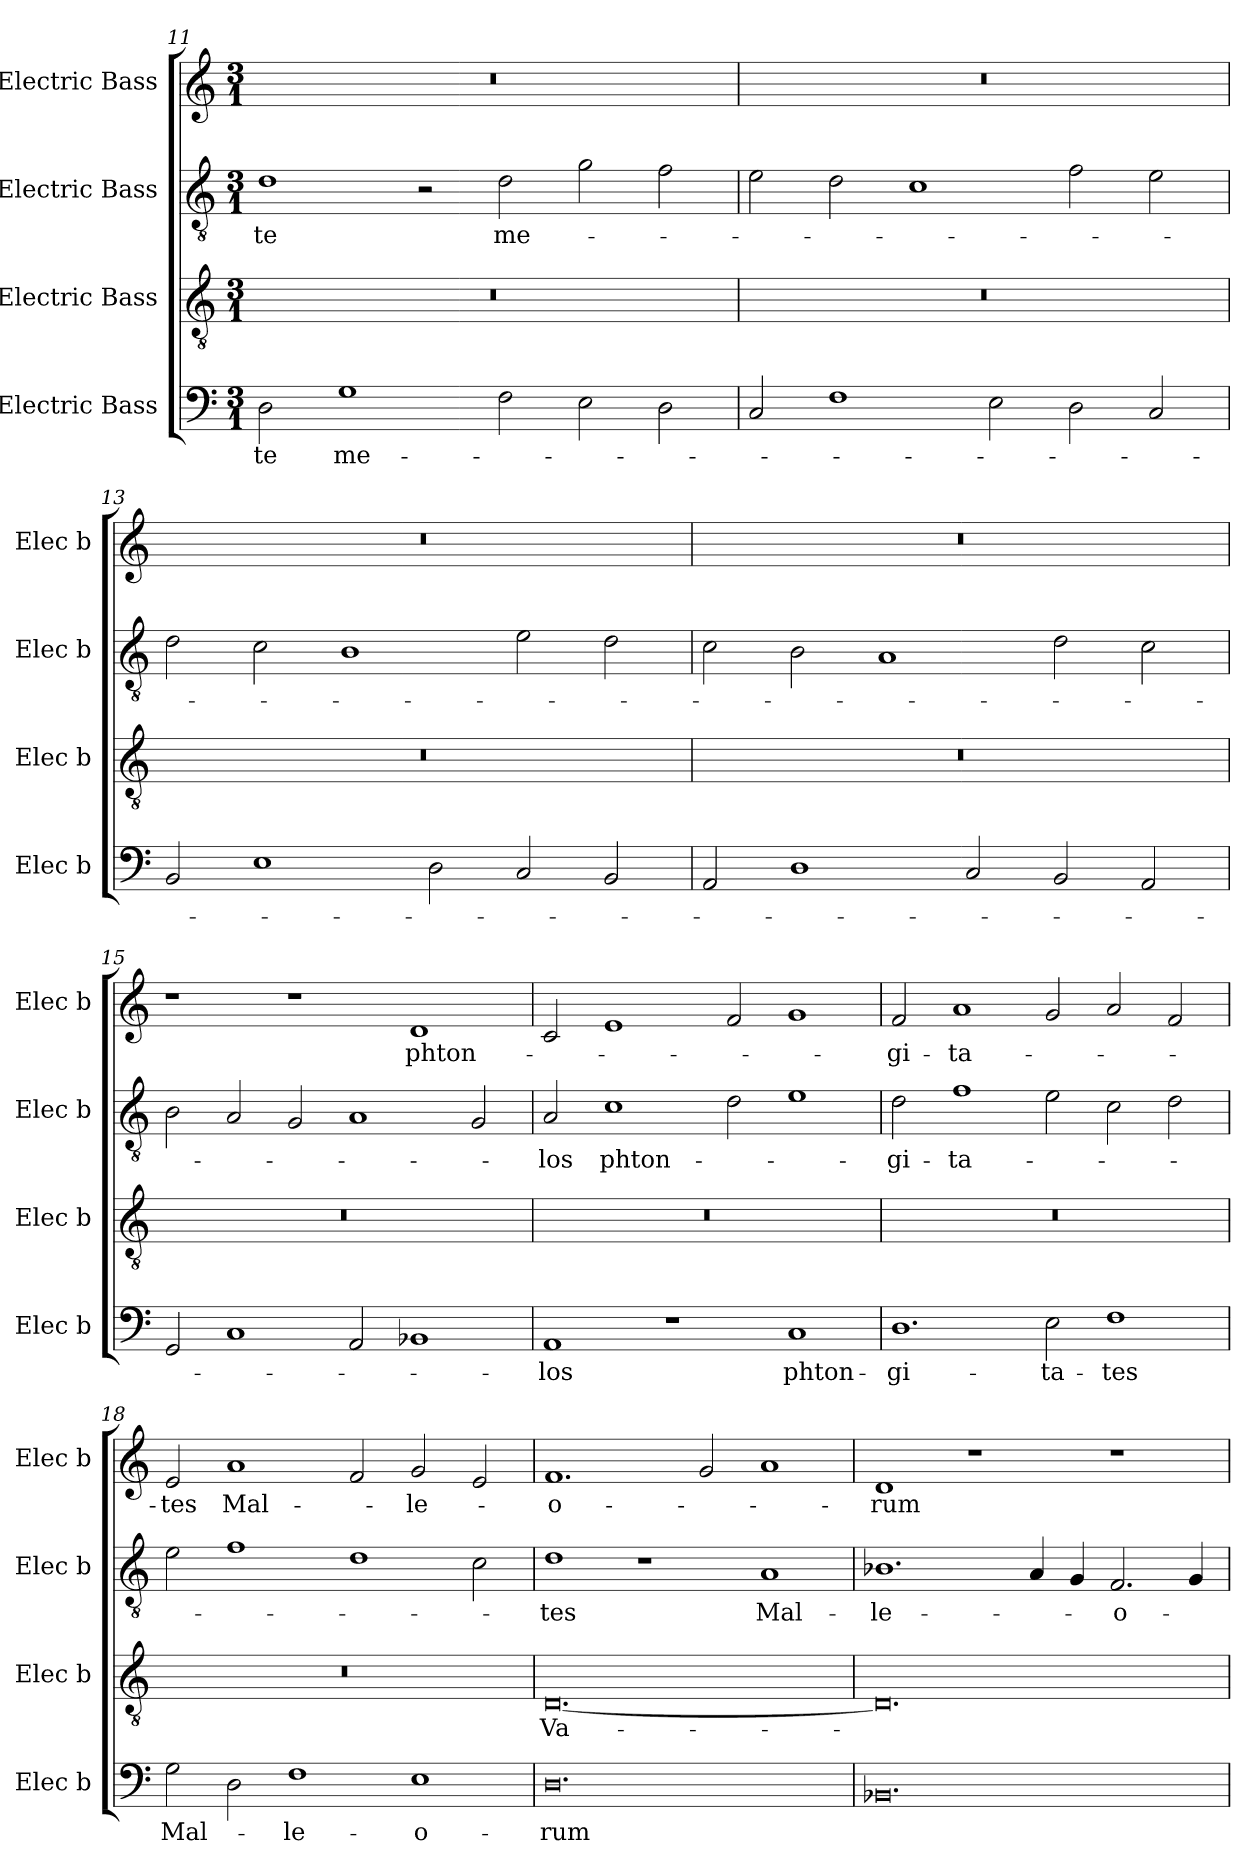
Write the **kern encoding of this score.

**kern	**text	**kern	**text	**kern	**text	**kern	**text
*part4	*part4	*part3	*part3	*part2	*part2	*part1	*part1
*staff4	*staff4	*staff3	*staff3	*staff2	*staff2	*staff1	*staff1
*I"Electric Bass	*	*I"Electric Bass	*	*I"Electric Bass	*	*I"Electric Bass	*
*I'Elec b	*	*I'Elec b	*	*I'Elec b	*	*I'Elec b	*
!!LO:LB:g=z
*clefF4	*	*clefGv2	*	*clefGv2	*	*clefG2	*
*M3/1	*	*M3/1	*	*M3/1	*	*M3/1	*
=11	=11	=11	=11	=11	=11	=11	=11
!	!LO:LY:b	!	!	!	!LO:LY:b	!	!
2D\	-te	0.r	.	1d	-te	0.r	.
!	!LO:LY:b	!	!	!	!	!	!
1G	me-	.	.	.	.	.	.
.	.	.	.	2r	.	.	.
!	!	!	!	!	!LO:LY:b	!	!
2F\	.	.	.	2d\	me-	.	.
2E\	.	.	.	2g\	.	.	.
2D\	.	.	.	2f\	.	.	.
=12	=12	=12	=12	=12	=12	=12	=12
2C/	.	0.r	.	2e\	.	0.r	.
1F	.	.	.	2d\	.	.	.
.	.	.	.	1c	.	.	.
2E\	.	.	.	.	.	.	.
2D\	.	.	.	2f\	.	.	.
2C/	.	.	.	2e\	.	.	.
=13	=13	=13	=13	=13	=13	=13	=13
2BB/	.	0.r	.	2d\	.	0.r	.
1E	.	.	.	2c\	.	.	.
.	.	.	.	1B	.	.	.
2D\	.	.	.	.	.	.	.
2C/	.	.	.	2e\	.	.	.
2BB/	.	.	.	2d\	.	.	.
=14	=14	=14	=14	=14	=14	=14	=14
2AA/	.	0.r	.	2c\	.	0.r	.
1D	.	.	.	2B\	.	.	.
.	.	.	.	1A	.	.	.
2C/	.	.	.	.	.	.	.
2BB/	.	.	.	2d\	.	.	.
2AA/	.	.	.	2c\	.	.	.
=15	=15	=15	=15	=15	=15	=15	=15
2GG/	.	0.r	.	2B\	.	1r	.
1C	.	.	.	2A/	.	.	.
.	.	.	.	2G/	.	1r	.
2AA/	.	.	.	1A	.	.	.
!	!	!	!	!	!	!	!LO:LY:b
1BB-X	.	.	.	.	.	1d	phton-
.	.	.	.	2G/	.	.	.
!!LO:LB:g=z
=16	=16	=16	=16	=16	=16	=16	=16
!	!LO:LY:b	!	!	!	!LO:LY:b	!	!
1AA	-los	0.r	.	2A/	-los	2c/	.
!	!	!	!	!	!LO:LY:b	!	!
.	.	.	.	1c	phton-	1e	.
1r	.	.	.	.	.	.	.
.	.	.	.	2d\	.	2f/	.
!	!LO:LY:b	!	!	!	!	!	!
1C	phton-	.	.	1e	.	1g	.
=17	=17	=17	=17	=17	=17	=17	=17
!	!LO:LY:b	!	!	!	!LO:LY:b	!	!LO:LY:b
1.D	-gi-	0.r	.	2d\	-gi-	2f/	-gi-
!	!	!	!	!	!LO:LY:b	!	!LO:LY:b
.	.	.	.	1f	-ta-	1a	-ta-
!	!LO:LY:b	!	!	!	!	!	!
2E\	-ta-	.	.	2e\	.	2g/	.
!	!LO:LY:b	!	!	!	!	!	!
1F	-tes	.	.	2c\	.	2a/	.
.	.	.	.	2d\	.	2f/	.
=18	=18	=18	=18	=18	=18	=18	=18
!	!LO:LY:b	!	!	!	!	!	!LO:LY:b
2G\	Mal-	0.r	.	2e\	.	2e/	-tes
!	!	!	!	!	!	!	!LO:LY:b
2D\	.	.	.	1f	.	1a	Mal-
!	!LO:LY:b	!	!	!	!	!	!
1F	-le-	.	.	.	.	.	.
.	.	.	.	1d	.	2f/	.
!	!LO:LY:b	!	!	!	!	!	!LO:LY:b
1E	-o-	.	.	.	.	2g/	-le-
.	.	.	.	2c\	.	2e/	.
=19	=19	=19	=19	=19	=19	=19	=19
!	!LO:LY:b	!	!LO:LY:b	!	!LO:LY:b	!	!LO:LY:b
0.D	-rum	[0.D	Va-	1d	-tes	1.f	-o-
.	.	.	.	1r	.	.	.
.	.	.	.	.	.	2g/	.
!	!	!	!	!	!LO:LY:b	!	!
.	.	.	.	1A	Mal-	1a	.
=20	=20	=20	=20	=20	=20	=20	=20
!	!	!	!	!	!LO:LY:b	!	!LO:LY:b
0.BB-X	.	0.D]	.	1.B-X	-le-	1d	-rum
.	.	.	.	.	.	1r	.
.	.	.	.	4A/	.	.	.
.	.	.	.	4G/	.	.	.
!	!	!	!	!	!LO:LY:b	!	!
.	.	.	.	2.F/	-o-	1r	.
.	.	.	.	4G/	.	.	.
=	=	=	=	=	=	=	=
*-	*-	*-	*-	*-	*-	*-	*-
